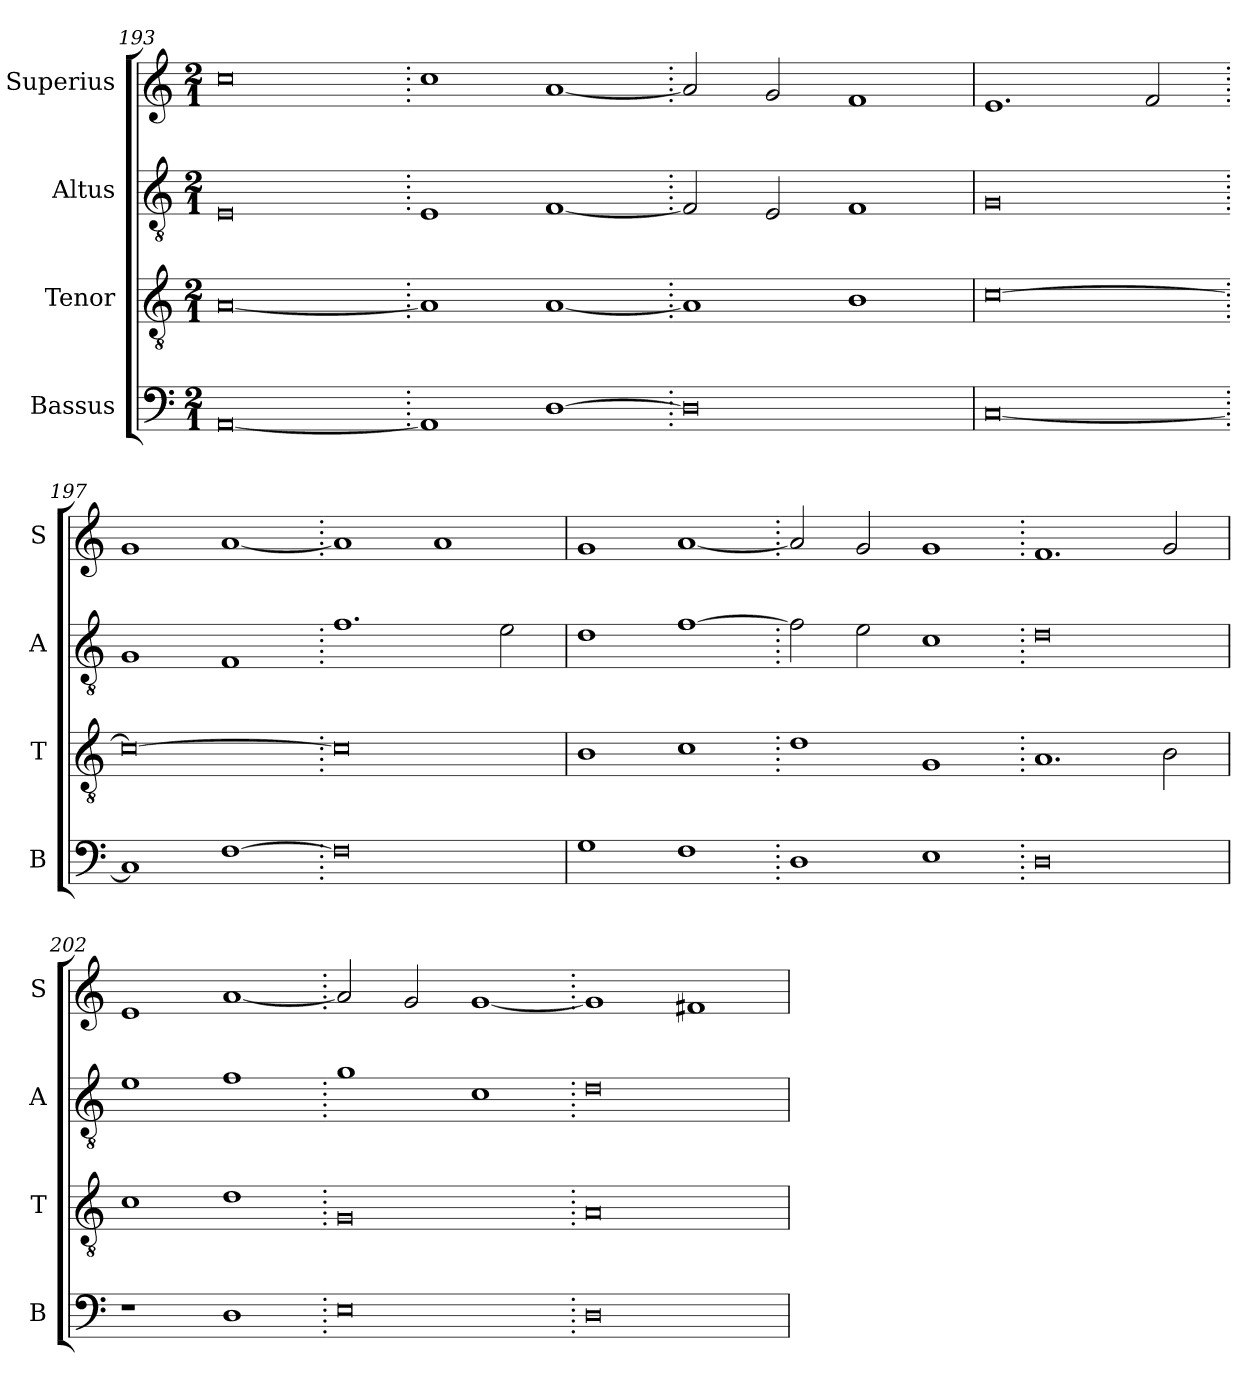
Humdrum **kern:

**kern	**kern	**kern	**kern
*part4	*part3	*part2	*part1
*staff4	*staff3	*staff2	*staff1
*I"Bassus	*I"Tenor	*I"Altus	*I"Superius
*I'B	*I'T	*I'A	*I'S
*clefF4	*clefGv2	*clefGv2	*clefG2
*k[]	*k[]	*k[]	*k[]
*M2/1	*M2/1	*M2/1	*M2/1
=193	=193	=193	=193
[0AA	[0A	0E	0cc
=194.	=194.	=194.	=194.
1AA]	1A]	1E	1cc
[1D	[1A	[1F	[1a
=195.	=195.	=195.	=195.
0D]	1A]	2F/]	2a/]
.	.	2E/	2g/
.	1B	1F	1f
=196	=196	=196	=196
[0C	[0c	0G	1.e
.	.	.	2f/
=197.	=197.	=197.	=197.
1C]	0c_	1G	1g
[1F	.	1F	[1a
=198.	=198.	=198.	=198.
0F]	0c]	1.f	1a]
.	.	.	1a
.	.	2e\	.
=199	=199	=199	=199
1G	1B	1d	1g
1F	1c	[1f	[1a
=200.	=200.	=200.	=200.
1D	1d	2f\]	2a/]
.	.	2e\	2g/
1E	1G	1c	1g
=201.	=201.	=201.	=201.
0D	1.A	0d	1.f
.	2B\	.	2g/
=202	=202	=202	=202
1r	1c	1e	1e
1D	1d	1f	[1a
=203.	=203.	=203.	=203.
0E	0G	1g	2a/]
.	.	.	2g/
.	.	1c	[1g
=204.	=204.	=204.	=204.
0D	0A	0d	1g]
.	.	.	1f#X
=	=	=	=
*-	*-	*-	*-
